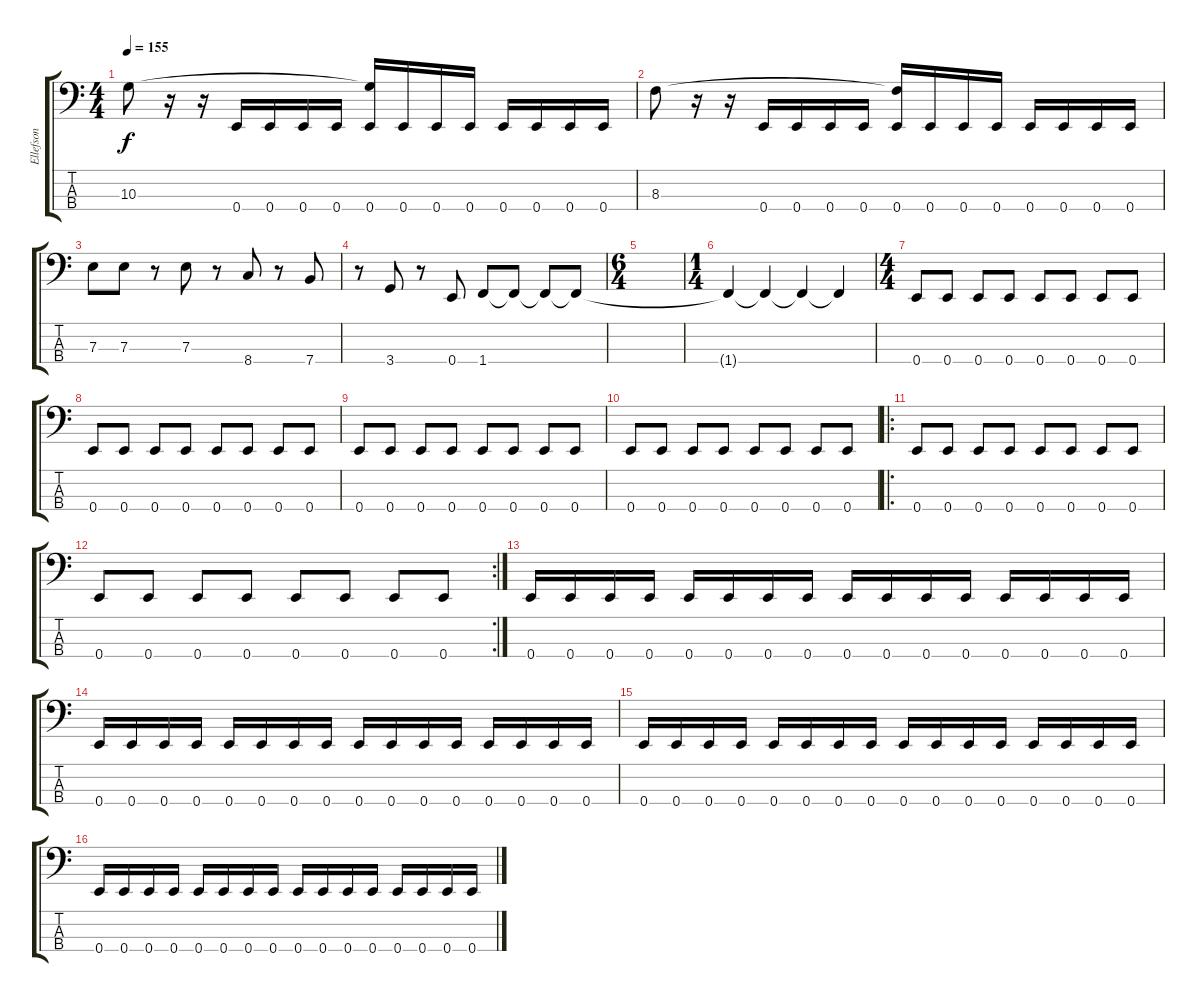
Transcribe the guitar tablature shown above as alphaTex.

\track ("Ellefson" "Ellefson") {instrument electricbasspick}
\staff {score tabs}
\tuning (G2 D2 A1 E1) {hide}
\ts (4 4)
\tempo 155
\clef f4
\ks c
10.3.8{dy f} r.16 r.16 0.4.16 0.4.16 0.4.16 0.4.16 (10.3{t} 0.4).16 0.4.16 0.4.16 0.4.16 0.4.16 0.4.16 0.4.16 0.4.16 |
8.3.8 r.16 r.16 0.4.16 0.4.16 0.4.16 0.4.16 (8.3{t} 0.4).16 0.4.16 0.4.16 0.4.16 0.4.16 0.4.16 0.4.16 0.4.16 |
7.3.8 7.3.8 r.8 7.3.8 r.8 8.4.8 r.8 7.4.8 |
r.8 3.4.8 r.8 0.4.8 1.4.8 1.4{t}.8 1.4{t}.8 1.4{t}.8 |
\ts (6 4)
|
\ts (1 4)
1.4{t}.4 1.4{t}.4 1.4{t}.4 1.4{t}.4 |
\ts (4 4)
0.4.8 0.4.8 0.4.8 0.4.8 0.4.8 0.4.8 0.4.8 0.4.8 |
0.4.8 0.4.8 0.4.8 0.4.8 0.4.8 0.4.8 0.4.8 0.4.8 |
0.4.8 0.4.8 0.4.8 0.4.8 0.4.8 0.4.8 0.4.8 0.4.8 |
0.4.8 0.4.8 0.4.8 0.4.8 0.4.8 0.4.8 0.4.8 0.4.8 |
\ro
0.4.8 0.4.8 0.4.8 0.4.8 0.4.8 0.4.8 0.4.8 0.4.8 |
\rc 2
0.4.8 0.4.8 0.4.8 0.4.8 0.4.8 0.4.8 0.4.8 0.4.8 |
0.4.16 0.4.16 0.4.16 0.4.16 0.4.16 0.4.16 0.4.16 0.4.16 0.4.16 0.4.16 0.4.16 0.4.16 0.4.16 0.4.16 0.4.16 0.4.16 |
0.4.16 0.4.16 0.4.16 0.4.16 0.4.16 0.4.16 0.4.16 0.4.16 0.4.16 0.4.16 0.4.16 0.4.16 0.4.16 0.4.16 0.4.16 0.4.16 |
0.4.16 0.4.16 0.4.16 0.4.16 0.4.16 0.4.16 0.4.16 0.4.16 0.4.16 0.4.16 0.4.16 0.4.16 0.4.16 0.4.16 0.4.16 0.4.16 |
0.4.16 0.4.16 0.4.16 0.4.16 0.4.16 0.4.16 0.4.16 0.4.16 0.4.16 0.4.16 0.4.16 0.4.16 0.4.16 0.4.16 0.4.16 0.4.16
